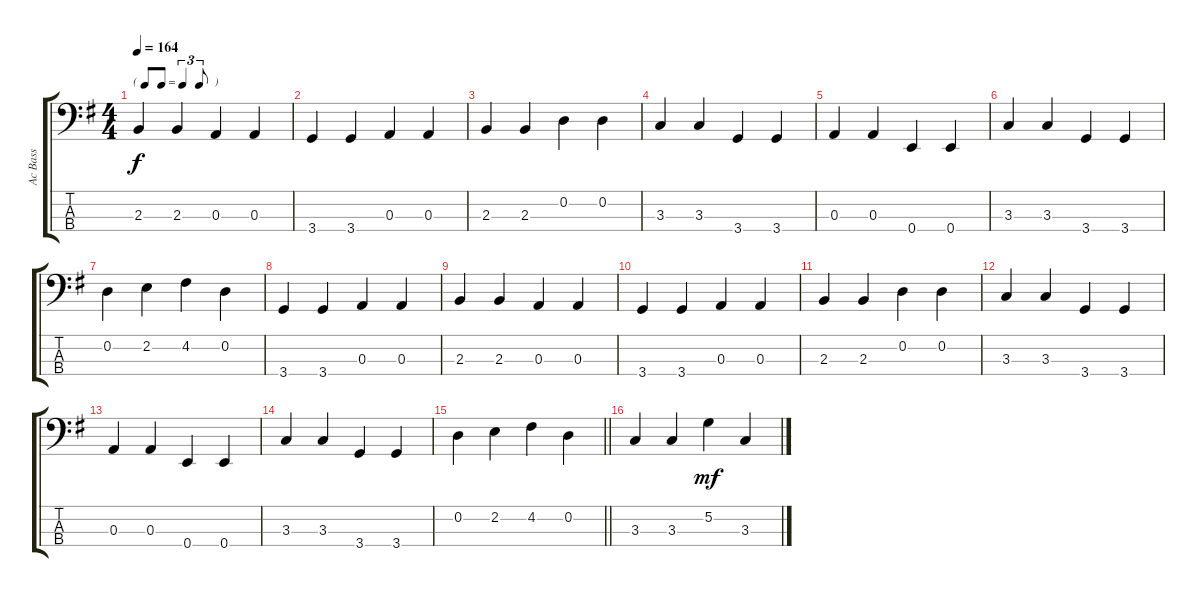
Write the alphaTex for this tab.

\track ("Ac Bass" "Ac Bass") {instrument acousticbass}
\staff {score tabs}
\tuning (G2 D2 A1 E1) {hide}
\ts (4 4)
\tf triplet8th
\tempo 164
\clef f4
\ks g
2.3.4{dy f} 2.3.4 0.3.4 0.3.4 |
3.4.4 3.4.4 0.3.4 0.3.4 |
2.3.4 2.3.4 0.2.4 0.2.4 |
3.3.4 3.3.4 3.4.4 3.4.4 |
0.3.4 0.3.4 0.4.4 0.4.4 |
3.3.4 3.3.4 3.4.4 3.4.4 |
0.2.4 2.2.4 4.2.4 0.2.4 |
3.4.4 3.4.4 0.3.4 0.3.4 |
2.3.4 2.3.4 0.3.4 0.3.4 |
3.4.4 3.4.4 0.3.4 0.3.4 |
2.3.4 2.3.4 0.2.4 0.2.4 |
3.3.4 3.3.4 3.4.4 3.4.4 |
0.3.4 0.3.4 0.4.4 0.4.4 |
3.3.4 3.3.4 3.4.4 3.4.4 |
\barLineRight lightlight
0.2.4 2.2.4 4.2.4 0.2.4 |
3.3.4 3.3.4 5.2.4{dy mf} 3.3.4
